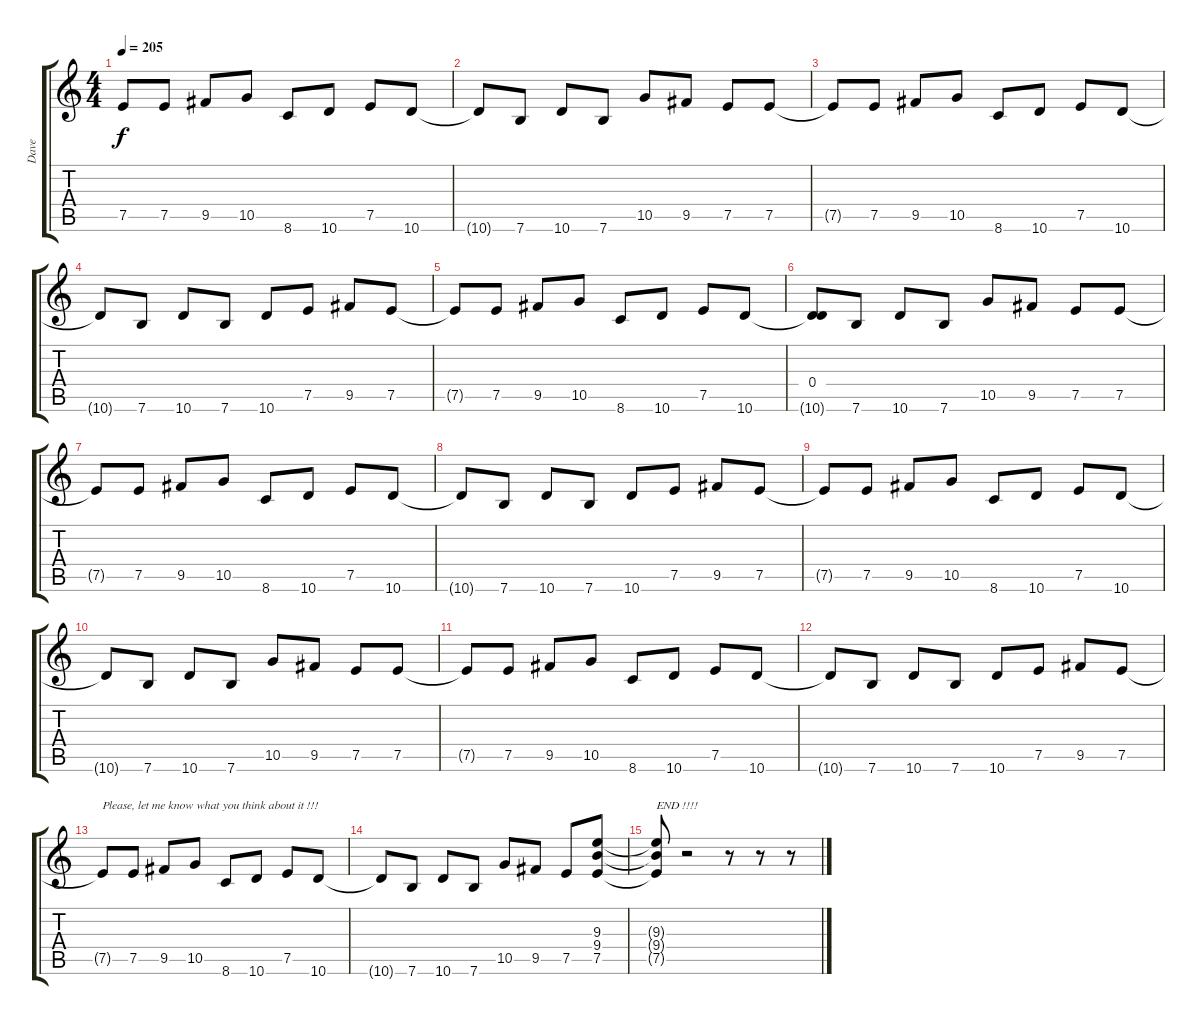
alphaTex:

\track ("Dave" "Dave") {instrument distortionguitar}
\staff {score tabs}
\tuning (E4 B3 G3 D3 A2 E2) {hide}
\ts (4 4)
\tempo 205
\clef g2
\ks c
7.5{t}.8{dy f} 7.5.8 9.5.8 10.5.8 8.6.8 10.6.8 7.5.8 10.6.8 |
10.6{t}.8 7.6.8 10.6.8 7.6.8 10.5.8 9.5.8 7.5.8 7.5.8 |
7.5{t}.8 7.5.8 9.5.8 10.5.8 8.6.8 10.6.8 7.5.8 10.6.8 |
10.6{t}.8 7.6.8 10.6.8 7.6.8 10.6.8 7.5.8 9.5.8 7.5.8 |
7.5{t}.8 7.5.8 9.5.8 10.5.8 8.6.8 10.6.8 7.5.8 10.6.8 |
(0.4 10.6{t}).8 7.6.8 10.6.8 7.6.8 10.5.8 9.5.8 7.5.8 7.5.8 |
7.5{t}.8 7.5.8 9.5.8 10.5.8 8.6.8 10.6.8 7.5.8 10.6.8 |
10.6{t}.8 7.6.8 10.6.8 7.6.8 10.6.8 7.5.8 9.5.8 7.5.8 |
7.5{t}.8 7.5.8 9.5.8 10.5.8 8.6.8 10.6.8 7.5.8 10.6.8 |
10.6{t}.8 7.6.8 10.6.8 7.6.8 10.5.8 9.5.8 7.5.8 7.5.8 |
7.5{t}.8 7.5.8 9.5.8 10.5.8 8.6.8 10.6.8 7.5.8 10.6.8 |
10.6{t}.8 7.6.8 10.6.8 7.6.8 10.6.8 7.5.8 9.5.8 7.5.8 |
7.5{t}.8{txt "Please, let me know what you think about it !!!"} 7.5.8 9.5.8 10.5.8 8.6.8 10.6.8 7.5.8 10.6.8 |
10.6{t}.8 7.6.8 10.6.8 7.6.8 10.5.8 9.5.8 7.5.8 (9.3 9.4 7.5).8 |
(9.3{t} 9.4{t} 7.5{t}).8{txt "END !!!!"} r.2 r.8 r.8 r.8
